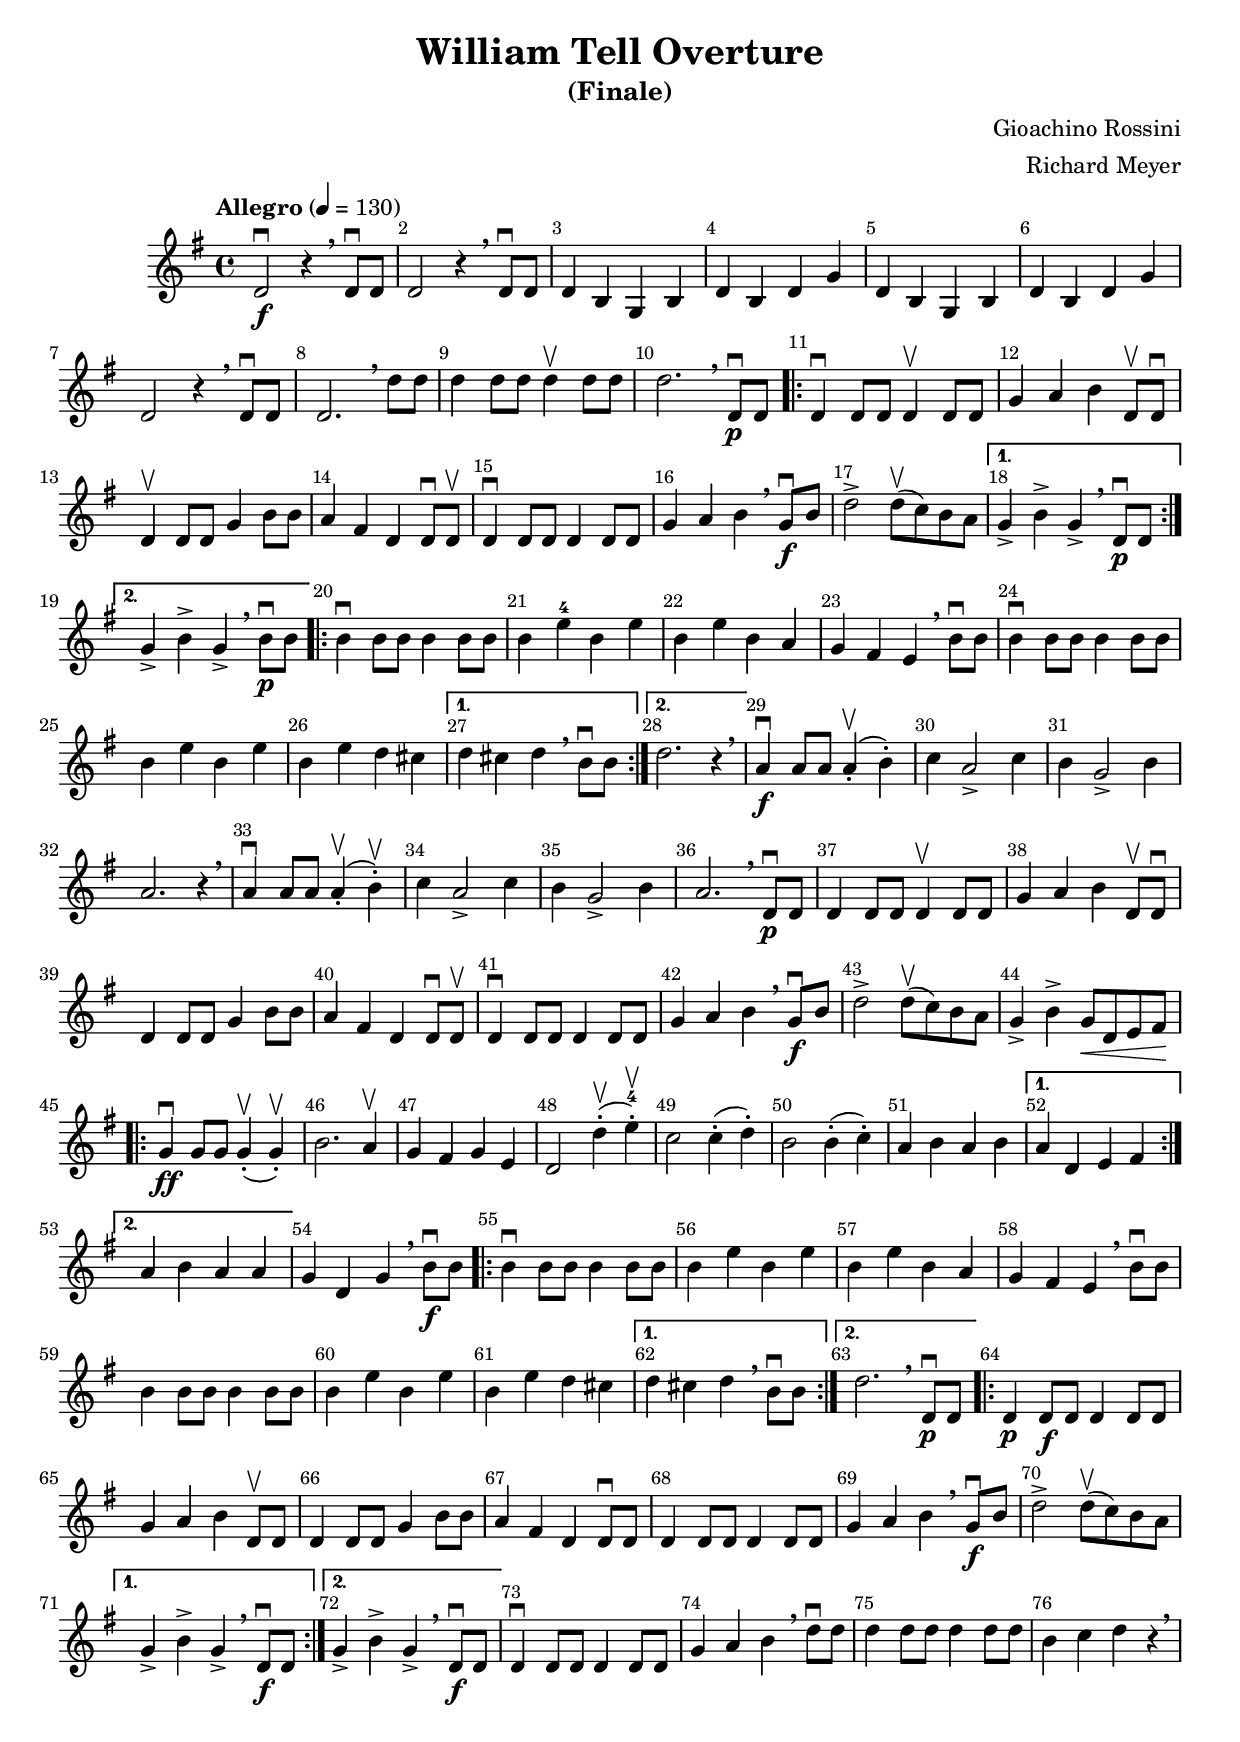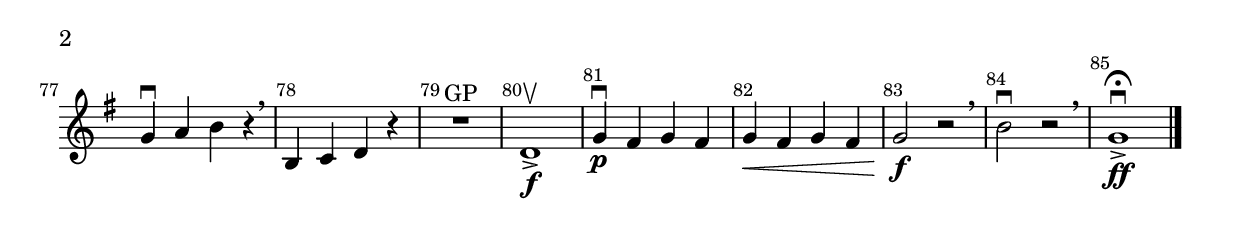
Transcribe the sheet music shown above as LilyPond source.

\version "2.18.2"

\header {
  title = "William Tell Overture"
  subtitle = "(Finale)"
  composer = "Gioachino Rossini"
  arranger = "Richard Meyer"
}
\layout {
  \context {
    \Score
      \override BarNumber.break-visibility = ##(#f #t #t)
      %% \override SpacingSpanner.base-shortest-duration = #(ly:make-moment 1/20)
      %% \override MultiMeasureRest.expand-limit = #3
  }
}
voiceconsts = {
  \key g \major
  \time 4/4
  % numericTimeSignature
  \compressFullBarRests
  \tempo "Allegro" 4 = 130
}

\book {
  \score {
    \new Staff {
      \new Voice {
        \relative c' {
          \voiceconsts 
          \clef treble
          d2\f\downbow r4\breathe d8\downbow d |
          d2 r4\breathe d8\downbow d|
          d4 b g b |
          d4 b d g |
          d4 b g b |
          d4 b d g |
          d2 r4\breathe d8\downbow d |
          d2. \breathe d'8 d |
          d4 d8 d d4\upbow d8 d|
          d2. \breathe d,8\p\downbow d %% \bar "||"
          \repeat volta 2 {
            d4\downbow d8 d d4\upbow d8 d |
            g4 a b d,8\upbow d\downbow |
            d4\upbow d8 d g4 b8 b |
            a4 fis d d8\downbow d\upbow |
            d4\downbow d8 d d4 d8 d|
            g4 a b \breathe g8\f\downbow b |
            d2-> d8(\upbow c) b a | 
          }
          \alternative {
            { g4-> b-> g-> \breathe d8\p\downbow d }
            { g4-> b-> g-> \breathe b8\p\downbow b }
          }
          \repeat volta 2 {
            b4\downbow b8 b b4 b8 b |
            b4 e-4 b e |
            b4 e b a |
            g4 fis e\breathe b'8\downbow b |
            b4\downbow b8 b b4 b8 b |
            b4 e b e |
            b4 e d cis
          }
          \alternative {
            { d4 cis d \breathe b8\downbow b }
            { d2. r4\breathe }
          }
          a4\f\downbow a8 a a4-.(\upbow b4-.) |
          c a2-> c4 |
          b4 g2-> b4 |
          a2. r4\breathe |
          a4\downbow a8 a a4-.(\upbow b-.)\upbow |
          c4 a2-> c4 |
          b g2-> b4 |
          a2. \breathe d,8\p\downbow d |
          d4 d8 d d4\upbow d8 d |
          g4 a b d,8\upbow d\downbow |
          d4 d8 d g4 b8 b |
          a4 fis d d8\downbow d\upbow |
          d4\downbow d8 d d4 d8 d8 |
          g4 a b4 \breathe g8\f\downbow b |
          d2-> d8(\upbow c) b a |
          g4-> b-> g8\< d e fis\! 
          \repeat volta 2 {
            g4\ff\downbow g8 g g4-.(\upbow g4-.)\upbow |
            b2. a4\upbow |
            g4 fis g e |
            d2 d'4-.(\upbow e-.-4)\upbow |
            c2 c4-.( d4-.) |
            b2 b4-.( c4-.) |
            a4 b a b
          }
          \alternative {
            { a4 d, e fis }
            { a4 b a a }
          }
          g4 d g \breathe b8\f\downbow b 
          \repeat volta 2 {
            b4\downbow b8 b b4 b8 b |
            b4 e b e |
            b4 e b a |
            g4 fis e \breathe b'8\downbow b |
            b4 b8 b b4 b8 b |
            b4 e b e |
            b e d cis
          }
          \alternative {
            { d4 cis d \breathe b8\downbow b }
            { d2. \breathe d,8\p\downbow d}
          }
          \repeat volta 2 {
            d4\p d8\f d d4 d8 d |
            g4 a b d,8\upbow d |
            d4 d8 d g4 b8 b |
            a4 fis d d8\downbow d |
            d4 d8 d d4 d8 d |
            g4 a4 b \breathe g8\f\downbow b |
            d2-> d8(\upbow c) b a 
          }
          \alternative {
            { g4-> b-> g-> \breathe d8\f\downbow d }
            { g4-> b-> g-> \breathe d8\f\downbow d}
          }
          d4\downbow d8 d d4 d8 d |
          g4 a b \breathe d8\downbow d |
          d4 d8 d d4 d8 d |
          b4 c d r4\breathe |
          g,4\downbow a b r4\breathe |
          b,4 c d r4 |
          R1^"GP" |
          d1->\f\upbow |
          g4\p\downbow fis g fis |
          g4\< fis g fis |
          g2\f r2\breathe |
          b2\downbow r2\breathe |
          g1->\ff\downbow\fermata \bar "|."
        }
      }
    }
    \layout { }
    \midi { }
  }
}

%% Last modified: 2016.07.13 01:22:59-0400
